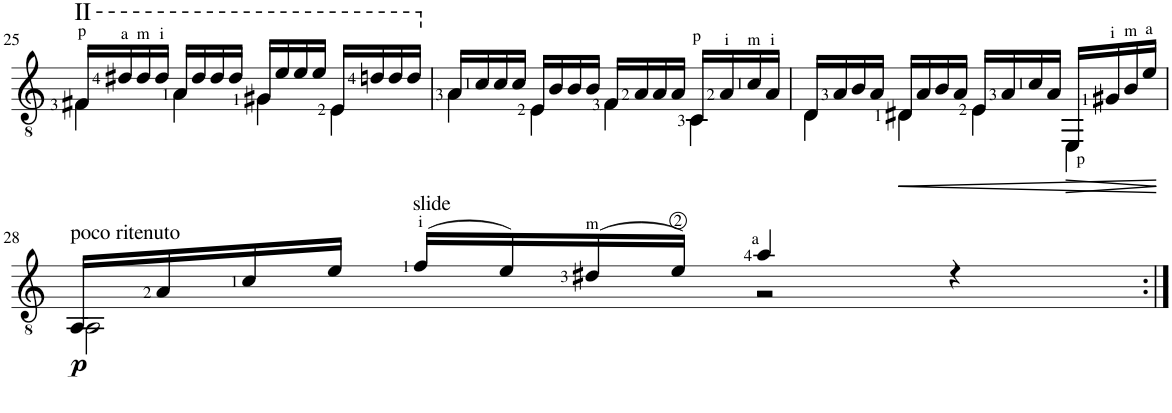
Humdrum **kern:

**kern	**dynam
*part1	*part1
*staff1	*staff1
*I"Classical Guitar	*
*I'Guit.	*
!!LO:PB:g=z
*clefGv2	*
*k[]	*
*M4/4	*
=25	=25
*^	*
!LO:TX:a:t=II	!	!
16F#X/LL	4F#X\	.
16d#X</	.	.
16d#/	.	.
16d#/JJ	.	.
16A/LL	4A\	.
16d#/	.	.
16d#/	.	.
16d#/JJ	.	.
16G#X/LL	4G#X\	.
16e/	.	.
16e/	.	.
16e/JJ	.	.
16E/LL	4E\	.
16dn</	.	.
16d/	.	.
16d/JJ	.	.
=26	=26	=26
16A/LL	4A\	.
16c</	.	.
16c/	.	.
16c/JJ	.	.
16E/LL	4E\	.
16B/	.	.
16B/	.	.
16B/JJ	.	.
16F/LL	4F\	.
16A/	.	.
16A/	.	.
16A/JJ	.	.
16C/LL	4C\	.
16A</	.	.
16c</	.	.
16A/JJ	.	.
=27	=27	=27
16D/LL	4D\	.
16A/	.	.
16B/	.	.
16A/JJ	.	.
!	!	!LO:HP:b
16D#X/LL	4D#X\	<
16A/	.	.
16B/	.	.
16A/JJ	.	.
16E/LL	4E\	.
16A/	.	.
16c</	.	.
16A/JJ	.	.
!	!	!LO:HP:b
16EE/LL	4EE\	>
16G#X/	.	.
16B/	.	.
16e/JJ	.	.
*v	*v	*
.	[ ]
!!LO:LB:g=z
=28	=28
*^	*
!LO:TX:a:t=poco ritenuto	!	!
!	!	!LO:DY:b
16AA/LL	2AA\	p
16A/	.	.
16c/	.	.
16e/JJ	.	.
!LO:TX:a:t=slide	!	!
(16f</LL	.	.
16e/)	.	.
(16d#X</	.	.
16e/JJ)	.	.
4a</	2r	.
4r	.	.
*v	*v	*
=:|!	=:|!
*-	*-
